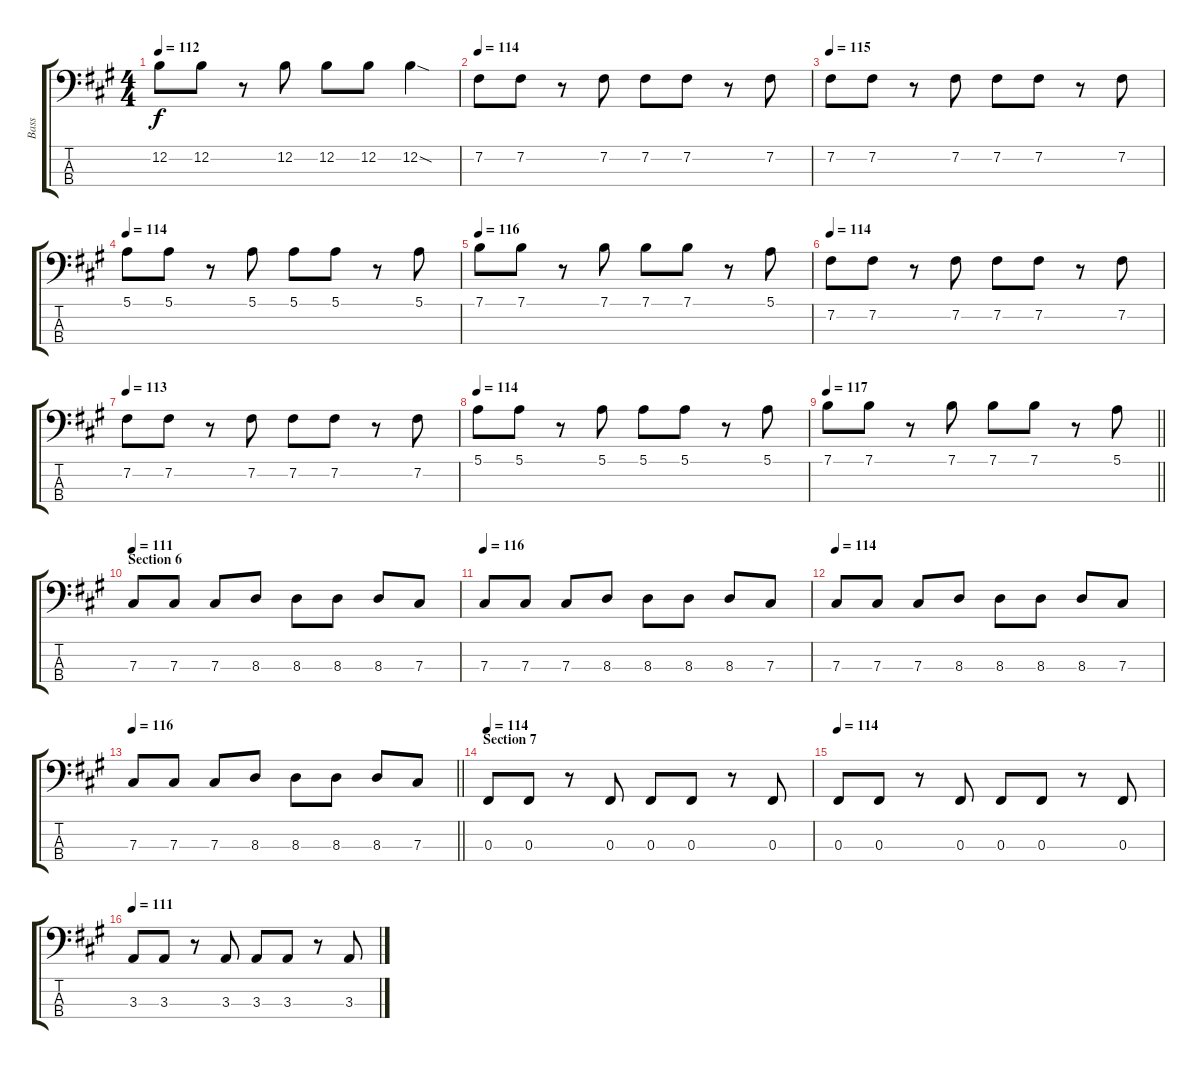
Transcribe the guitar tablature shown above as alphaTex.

\track ("Bass" "Bass") {instrument electricbassfinger}
\staff {score tabs}
\tuning (E2 B1 Gb1 B0) {hide}
\ts (4 4)
\tempo 112
\clef f4
\ks f#minor
12.2.8{dy f} 12.2.8 r.8 12.2.8 12.2.8 12.2.8 12.2{sod}.4 |
\tempo 114
7.2.8 7.2.8 r.8 7.2.8 7.2.8 7.2.8 r.8 7.2.8 |
\tempo 115
7.2.8 7.2.8 r.8 7.2.8 7.2.8 7.2.8 r.8 7.2.8 |
\tempo 114
5.1.8 5.1.8 r.8 5.1.8 5.1.8 5.1.8 r.8 5.1.8 |
\tempo 116
7.1.8 7.1.8 r.8 7.1.8 7.1.8 7.1.8 r.8 5.1.8 |
\tempo 114
7.2.8 7.2.8 r.8 7.2.8 7.2.8 7.2.8 r.8 7.2.8 |
\tempo 113
7.2.8 7.2.8 r.8 7.2.8 7.2.8 7.2.8 r.8 7.2.8 |
\tempo 114
5.1.8 5.1.8 r.8 5.1.8 5.1.8 5.1.8 r.8 5.1.8 |
\tempo 117
\barLineRight lightlight
7.1.8 7.1.8 r.8 7.1.8 7.1.8 7.1.8 r.8 5.1.8 |
\section ("" "Section 6")
\tempo 111
7.3.8 7.3.8 7.3.8 8.3.8 8.3.8 8.3.8 8.3.8 7.3.8 |
\tempo 116
7.3.8 7.3.8 7.3.8 8.3.8 8.3.8 8.3.8 8.3.8 7.3.8 |
\tempo 114
7.3.8 7.3.8 7.3.8 8.3.8 8.3.8 8.3.8 8.3.8 7.3.8 |
\tempo 116
\barLineRight lightlight
7.3.8 7.3.8 7.3.8 8.3.8 8.3.8 8.3.8 8.3.8 7.3.8 |
\section ("" "Section 7")
\tempo 114
0.3.8 0.3.8 r.8 0.3.8 0.3.8 0.3.8 r.8 0.3.8 |
\tempo 114
0.3.8 0.3.8 r.8 0.3.8 0.3.8 0.3.8 r.8 0.3.8 |
\tempo 111
3.3.8 3.3.8 r.8 3.3.8 3.3.8 3.3.8 r.8 3.3.8
